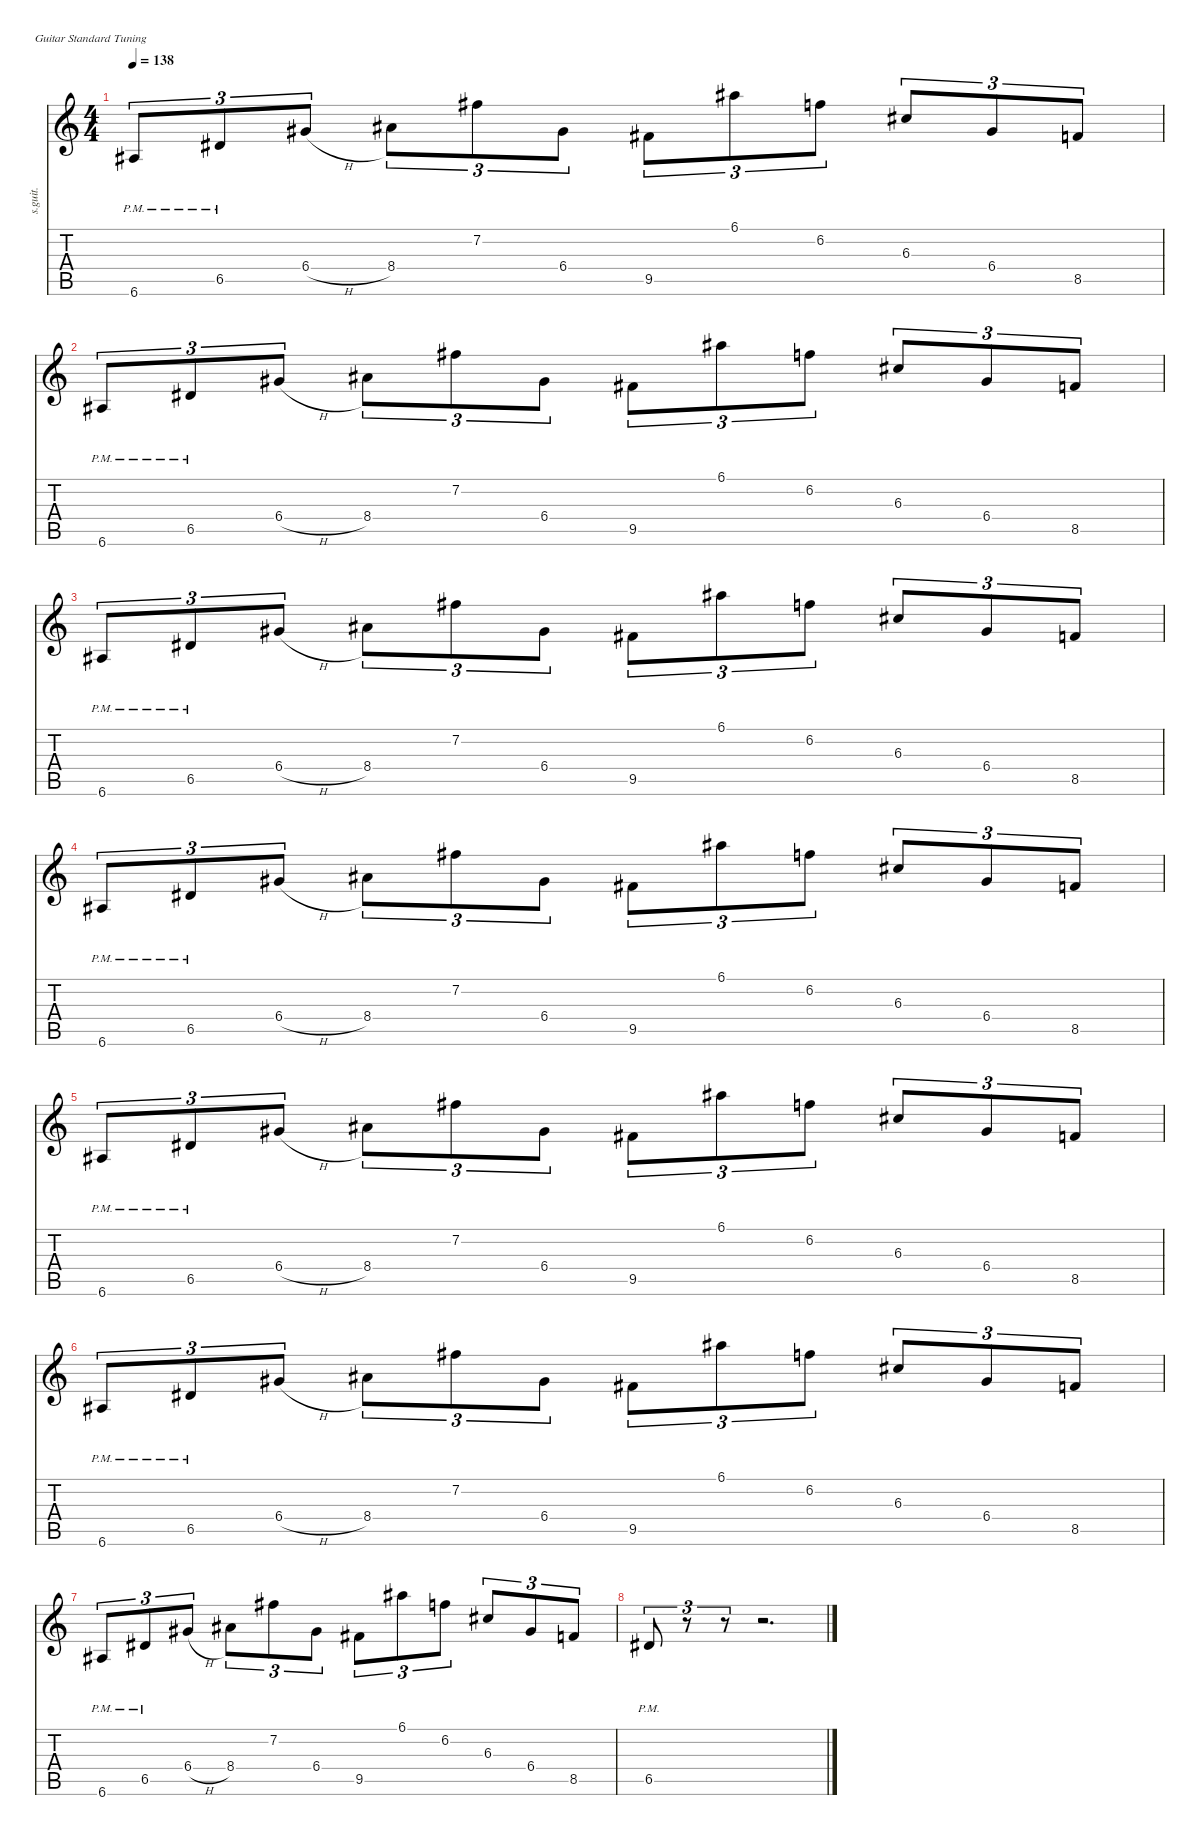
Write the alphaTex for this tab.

\defaultSystemsLayout 4
\hideDynamics
\bracketExtendMode nobrackets
\track ("Erick Hansel" "s.guit.") {instrument overdrivenguitar}
\staff {score tabs}
\tuning (E4 B3 G3 D3 A2 E2)
\ts (4 4)
\tempo 138
\clef g2
\ks c
6.6{pm acc #}.8{tu (3 2) lyrics (0 "") lyrics (1 "") lyrics (2 "") lyrics (3 "") lyrics (4 "") dy f} 6.5{pm acc #}.8{tu (3 2) lyrics (0 "") lyrics (1 "") lyrics (2 "") lyrics (3 "") lyrics (4 "")} 6.4{h acc #}.8{tu (3 2) lyrics (0 "") lyrics (1 "") lyrics (2 "") lyrics (3 "") lyrics (4 "")} 8.4{acc #}.8{tu (3 2) lyrics (0 "") lyrics (1 "") lyrics (2 "") lyrics (3 "") lyrics (4 "")} 7.2{acc #}.8{tu (3 2) lyrics (0 "") lyrics (1 "") lyrics (2 "") lyrics (3 "") lyrics (4 "")} 6.4{acc #}.8{tu (3 2) lyrics (0 "") lyrics (1 "") lyrics (2 "") lyrics (3 "") lyrics (4 "")} 9.5{acc #}.8{tu (3 2) lyrics (0 "") lyrics (1 "") lyrics (2 "") lyrics (3 "") lyrics (4 "")} 6.1{acc #}.8{tu (3 2) lyrics (0 "") lyrics (1 "") lyrics (2 "") lyrics (3 "") lyrics (4 "")} 6.2.8{tu (3 2) lyrics (0 "") lyrics (1 "") lyrics (2 "") lyrics (3 "") lyrics (4 "")} 6.3{acc #}.8{tu (3 2) lyrics (0 "") lyrics (1 "") lyrics (2 "") lyrics (3 "") lyrics (4 "")} 6.4{acc #}.8{tu (3 2) lyrics (0 "") lyrics (1 "") lyrics (2 "") lyrics (3 "") lyrics (4 "")} 8.5.8{tu (3 2) lyrics (0 "") lyrics (1 "") lyrics (2 "") lyrics (3 "") lyrics (4 "")} |
6.6{pm acc #}.8{tu (3 2) lyrics (0 "") lyrics (1 "") lyrics (2 "") lyrics (3 "") lyrics (4 "")} 6.5{pm acc #}.8{tu (3 2) lyrics (0 "") lyrics (1 "") lyrics (2 "") lyrics (3 "") lyrics (4 "")} 6.4{h acc #}.8{tu (3 2) lyrics (0 "") lyrics (1 "") lyrics (2 "") lyrics (3 "") lyrics (4 "")} 8.4{acc #}.8{tu (3 2) lyrics (0 "") lyrics (1 "") lyrics (2 "") lyrics (3 "") lyrics (4 "")} 7.2{acc #}.8{tu (3 2) lyrics (0 "") lyrics (1 "") lyrics (2 "") lyrics (3 "") lyrics (4 "")} 6.4{acc #}.8{tu (3 2) lyrics (0 "") lyrics (1 "") lyrics (2 "") lyrics (3 "") lyrics (4 "")} 9.5{acc #}.8{tu (3 2) lyrics (0 "") lyrics (1 "") lyrics (2 "") lyrics (3 "") lyrics (4 "")} 6.1{acc #}.8{tu (3 2) lyrics (0 "") lyrics (1 "") lyrics (2 "") lyrics (3 "") lyrics (4 "")} 6.2.8{tu (3 2) lyrics (0 "") lyrics (1 "") lyrics (2 "") lyrics (3 "") lyrics (4 "")} 6.3{acc #}.8{tu (3 2) lyrics (0 "") lyrics (1 "") lyrics (2 "") lyrics (3 "") lyrics (4 "")} 6.4{acc #}.8{tu (3 2) lyrics (0 "") lyrics (1 "") lyrics (2 "") lyrics (3 "") lyrics (4 "")} 8.5.8{tu (3 2) lyrics (0 "") lyrics (1 "") lyrics (2 "") lyrics (3 "") lyrics (4 "")} |
6.6{pm acc #}.8{tu (3 2) lyrics (0 "") lyrics (1 "") lyrics (2 "") lyrics (3 "") lyrics (4 "")} 6.5{pm acc #}.8{tu (3 2) lyrics (0 "") lyrics (1 "") lyrics (2 "") lyrics (3 "") lyrics (4 "")} 6.4{h acc #}.8{tu (3 2) lyrics (0 "") lyrics (1 "") lyrics (2 "") lyrics (3 "") lyrics (4 "")} 8.4{acc #}.8{tu (3 2) lyrics (0 "") lyrics (1 "") lyrics (2 "") lyrics (3 "") lyrics (4 "")} 7.2{acc #}.8{tu (3 2) lyrics (0 "") lyrics (1 "") lyrics (2 "") lyrics (3 "") lyrics (4 "")} 6.4{acc #}.8{tu (3 2) lyrics (0 "") lyrics (1 "") lyrics (2 "") lyrics (3 "") lyrics (4 "")} 9.5{acc #}.8{tu (3 2) lyrics (0 "") lyrics (1 "") lyrics (2 "") lyrics (3 "") lyrics (4 "")} 6.1{acc #}.8{tu (3 2) lyrics (0 "") lyrics (1 "") lyrics (2 "") lyrics (3 "") lyrics (4 "")} 6.2.8{tu (3 2) lyrics (0 "") lyrics (1 "") lyrics (2 "") lyrics (3 "") lyrics (4 "")} 6.3{acc #}.8{tu (3 2) lyrics (0 "") lyrics (1 "") lyrics (2 "") lyrics (3 "") lyrics (4 "")} 6.4{acc #}.8{tu (3 2) lyrics (0 "") lyrics (1 "") lyrics (2 "") lyrics (3 "") lyrics (4 "")} 8.5.8{tu (3 2) lyrics (0 "") lyrics (1 "") lyrics (2 "") lyrics (3 "") lyrics (4 "")} |
6.6{pm acc #}.8{tu (3 2) lyrics (0 "") lyrics (1 "") lyrics (2 "") lyrics (3 "") lyrics (4 "")} 6.5{pm acc #}.8{tu (3 2) lyrics (0 "") lyrics (1 "") lyrics (2 "") lyrics (3 "") lyrics (4 "")} 6.4{h acc #}.8{tu (3 2) lyrics (0 "") lyrics (1 "") lyrics (2 "") lyrics (3 "") lyrics (4 "")} 8.4{acc #}.8{tu (3 2) lyrics (0 "") lyrics (1 "") lyrics (2 "") lyrics (3 "") lyrics (4 "")} 7.2{acc #}.8{tu (3 2) lyrics (0 "") lyrics (1 "") lyrics (2 "") lyrics (3 "") lyrics (4 "")} 6.4{acc #}.8{tu (3 2) lyrics (0 "") lyrics (1 "") lyrics (2 "") lyrics (3 "") lyrics (4 "")} 9.5{acc #}.8{tu (3 2) lyrics (0 "") lyrics (1 "") lyrics (2 "") lyrics (3 "") lyrics (4 "")} 6.1{acc #}.8{tu (3 2) lyrics (0 "") lyrics (1 "") lyrics (2 "") lyrics (3 "") lyrics (4 "")} 6.2.8{tu (3 2) lyrics (0 "") lyrics (1 "") lyrics (2 "") lyrics (3 "") lyrics (4 "")} 6.3{acc #}.8{tu (3 2) lyrics (0 "") lyrics (1 "") lyrics (2 "") lyrics (3 "") lyrics (4 "")} 6.4{acc #}.8{tu (3 2) lyrics (0 "") lyrics (1 "") lyrics (2 "") lyrics (3 "") lyrics (4 "")} 8.5.8{tu (3 2) lyrics (0 "") lyrics (1 "") lyrics (2 "") lyrics (3 "") lyrics (4 "")} |
6.6{pm acc #}.8{tu (3 2) lyrics (0 "") lyrics (1 "") lyrics (2 "") lyrics (3 "") lyrics (4 "")} 6.5{pm acc #}.8{tu (3 2) lyrics (0 "") lyrics (1 "") lyrics (2 "") lyrics (3 "") lyrics (4 "")} 6.4{h acc #}.8{tu (3 2) lyrics (0 "") lyrics (1 "") lyrics (2 "") lyrics (3 "") lyrics (4 "")} 8.4{acc #}.8{tu (3 2) lyrics (0 "") lyrics (1 "") lyrics (2 "") lyrics (3 "") lyrics (4 "")} 7.2{acc #}.8{tu (3 2) lyrics (0 "") lyrics (1 "") lyrics (2 "") lyrics (3 "") lyrics (4 "")} 6.4{acc #}.8{tu (3 2) lyrics (0 "") lyrics (1 "") lyrics (2 "") lyrics (3 "") lyrics (4 "")} 9.5{acc #}.8{tu (3 2) lyrics (0 "") lyrics (1 "") lyrics (2 "") lyrics (3 "") lyrics (4 "")} 6.1{acc #}.8{tu (3 2) lyrics (0 "") lyrics (1 "") lyrics (2 "") lyrics (3 "") lyrics (4 "")} 6.2.8{tu (3 2) lyrics (0 "") lyrics (1 "") lyrics (2 "") lyrics (3 "") lyrics (4 "")} 6.3{acc #}.8{tu (3 2) lyrics (0 "") lyrics (1 "") lyrics (2 "") lyrics (3 "") lyrics (4 "")} 6.4{acc #}.8{tu (3 2) lyrics (0 "") lyrics (1 "") lyrics (2 "") lyrics (3 "") lyrics (4 "")} 8.5.8{tu (3 2) lyrics (0 "") lyrics (1 "") lyrics (2 "") lyrics (3 "") lyrics (4 "")} |
6.6{pm acc #}.8{tu (3 2) lyrics (0 "") lyrics (1 "") lyrics (2 "") lyrics (3 "") lyrics (4 "")} 6.5{pm acc #}.8{tu (3 2) lyrics (0 "") lyrics (1 "") lyrics (2 "") lyrics (3 "") lyrics (4 "")} 6.4{h acc #}.8{tu (3 2) lyrics (0 "") lyrics (1 "") lyrics (2 "") lyrics (3 "") lyrics (4 "")} 8.4{acc #}.8{tu (3 2) lyrics (0 "") lyrics (1 "") lyrics (2 "") lyrics (3 "") lyrics (4 "")} 7.2{acc #}.8{tu (3 2) lyrics (0 "") lyrics (1 "") lyrics (2 "") lyrics (3 "") lyrics (4 "")} 6.4{acc #}.8{tu (3 2) lyrics (0 "") lyrics (1 "") lyrics (2 "") lyrics (3 "") lyrics (4 "")} 9.5{acc #}.8{tu (3 2) lyrics (0 "") lyrics (1 "") lyrics (2 "") lyrics (3 "") lyrics (4 "")} 6.1{acc #}.8{tu (3 2) lyrics (0 "") lyrics (1 "") lyrics (2 "") lyrics (3 "") lyrics (4 "")} 6.2.8{tu (3 2) lyrics (0 "") lyrics (1 "") lyrics (2 "") lyrics (3 "") lyrics (4 "")} 6.3{acc #}.8{tu (3 2) lyrics (0 "") lyrics (1 "") lyrics (2 "") lyrics (3 "") lyrics (4 "")} 6.4{acc #}.8{tu (3 2) lyrics (0 "") lyrics (1 "") lyrics (2 "") lyrics (3 "") lyrics (4 "")} 8.5.8{tu (3 2) lyrics (0 "") lyrics (1 "") lyrics (2 "") lyrics (3 "") lyrics (4 "")} |
6.6{pm acc #}.8{tu (3 2) lyrics (0 "") lyrics (1 "") lyrics (2 "") lyrics (3 "") lyrics (4 "")} 6.5{pm acc #}.8{tu (3 2) lyrics (0 "") lyrics (1 "") lyrics (2 "") lyrics (3 "") lyrics (4 "")} 6.4{h acc #}.8{tu (3 2) lyrics (0 "") lyrics (1 "") lyrics (2 "") lyrics (3 "") lyrics (4 "")} 8.4{acc #}.8{tu (3 2) lyrics (0 "") lyrics (1 "") lyrics (2 "") lyrics (3 "") lyrics (4 "")} 7.2{acc #}.8{tu (3 2) lyrics (0 "") lyrics (1 "") lyrics (2 "") lyrics (3 "") lyrics (4 "")} 6.4{acc #}.8{tu (3 2) lyrics (0 "") lyrics (1 "") lyrics (2 "") lyrics (3 "") lyrics (4 "")} 9.5{acc #}.8{tu (3 2) lyrics (0 "") lyrics (1 "") lyrics (2 "") lyrics (3 "") lyrics (4 "")} 6.1{acc #}.8{tu (3 2) lyrics (0 "") lyrics (1 "") lyrics (2 "") lyrics (3 "") lyrics (4 "")} 6.2.8{tu (3 2) lyrics (0 "") lyrics (1 "") lyrics (2 "") lyrics (3 "") lyrics (4 "")} 6.3{acc #}.8{tu (3 2) lyrics (0 "") lyrics (1 "") lyrics (2 "") lyrics (3 "") lyrics (4 "")} 6.4{acc #}.8{tu (3 2) lyrics (0 "") lyrics (1 "") lyrics (2 "") lyrics (3 "") lyrics (4 "")} 8.5.8{tu (3 2) lyrics (0 "") lyrics (1 "") lyrics (2 "") lyrics (3 "") lyrics (4 "")} |
6.5{pm acc #}.8{tu (3 2) lyrics (0 "") lyrics (1 "") lyrics (2 "") lyrics (3 "") lyrics (4 "")} r.8{tu (3 2)} r.8{tu (3 2)} r.2{d}
